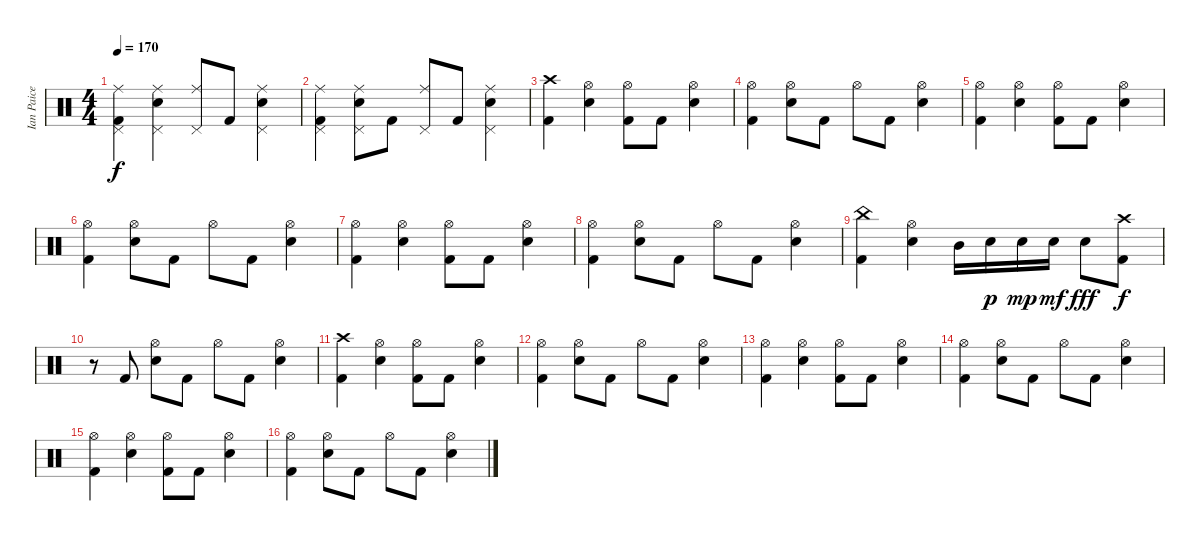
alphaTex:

\track ("Ian Paice" "Ian Paice") {instrument percussion}
\staff {score}
\articulation defaults
\ts (4 4)
\tempo 170
\clef neutral
\ks c
("Ride (middle)" "Pedal Hi-Hat (hit)" "Kick (hit) 2").4{dy f} ("Ride (middle)" "Pedal Hi-Hat (hit)" "Electric Snare (hit)").4 ("Ride (middle)" "Pedal Hi-Hat (hit)").8 "Kick (hit) 2".8 ("Ride (middle)" "Pedal Hi-Hat (hit)" "Electric Snare (hit)").4 |
("Ride (middle)" "Pedal Hi-Hat (hit)" "Kick (hit) 2").4 ("Ride (middle)" "Pedal Hi-Hat (hit)" "Electric Snare (hit)").8 "Kick (hit) 2".8 ("Ride (middle)" "Pedal Hi-Hat (hit)").8 "Kick (hit) 2".8 ("Ride (middle)" "Pedal Hi-Hat (hit)" "Electric Snare (hit)").4 |
("Crash high (hit)" "Kick (hit) 2").4 ("Hi-Hat (open)" "Electric Snare (hit)").4 ("Hi-Hat (open)" "Kick (hit) 2").8 "Kick (hit) 2".8 ("Hi-Hat (open)" "Electric Snare (hit)").4 |
("Hi-Hat (open)" "Kick (hit) 2").4 ("Hi-Hat (open)" "Electric Snare (hit)").8 "Kick (hit) 2".8 "Hi-Hat (open)".8 "Kick (hit) 2".8 ("Hi-Hat (open)" "Electric Snare (hit)").4 |
("Hi-Hat (open)" "Kick (hit) 2").4 ("Hi-Hat (open)" "Electric Snare (hit)").4 ("Hi-Hat (open)" "Kick (hit) 2").8 "Kick (hit) 2".8 ("Hi-Hat (open)" "Electric Snare (hit)").4 |
("Hi-Hat (open)" "Kick (hit) 2").4 ("Hi-Hat (open)" "Electric Snare (hit)").8 "Kick (hit) 2".8 "Hi-Hat (open)".8 "Kick (hit) 2".8 ("Hi-Hat (open)" "Electric Snare (hit)").4 |
("Hi-Hat (open)" "Kick (hit) 2").4 ("Hi-Hat (open)" "Electric Snare (hit)").4 ("Hi-Hat (open)" "Kick (hit) 2").8 "Kick (hit) 2".8 ("Hi-Hat (open)" "Electric Snare (hit)").4 |
("Hi-Hat (open)" "Kick (hit) 2").4 ("Hi-Hat (open)" "Electric Snare (hit)").8 "Kick (hit) 2".8 "Hi-Hat (open)".8 "Kick (hit) 2".8 ("Hi-Hat (open)" "Electric Snare (hit)").4 |
("China (hit)" "Kick (hit) 2").4 ("Hi-Hat (open)" "Electric Snare (hit)").4 "Mid Tom (hit)".16 "Electric Snare (hit)".16{dy p} "Electric Snare (hit)".16{dy mp} "Electric Snare (hit)".16{dy mf} "Electric Snare (hit)".8{dy fff} ("Crash high (hit)" "Kick (hit) 2").8{dy f} |
r.8 "Kick (hit) 2".8 ("Hi-Hat (open)" "Electric Snare (hit)").8 "Kick (hit) 2".8 "Hi-Hat (open)".8 "Kick (hit) 2".8 ("Hi-Hat (open)" "Electric Snare (hit)").4 |
("Crash high (hit)" "Kick (hit) 2").4 ("Hi-Hat (open)" "Electric Snare (hit)").4 ("Hi-Hat (open)" "Kick (hit) 2").8 "Kick (hit) 2".8 ("Hi-Hat (open)" "Electric Snare (hit)").4 |
("Hi-Hat (open)" "Kick (hit) 2").4 ("Hi-Hat (open)" "Electric Snare (hit)").8 "Kick (hit) 2".8 "Hi-Hat (open)".8 "Kick (hit) 2".8 ("Hi-Hat (open)" "Electric Snare (hit)").4 |
("Hi-Hat (open)" "Kick (hit) 2").4 ("Hi-Hat (open)" "Electric Snare (hit)").4 ("Hi-Hat (open)" "Kick (hit) 2").8 "Kick (hit) 2".8 ("Hi-Hat (open)" "Electric Snare (hit)").4 |
("Hi-Hat (open)" "Kick (hit) 2").4 ("Hi-Hat (open)" "Electric Snare (hit)").8 "Kick (hit) 2".8 "Hi-Hat (open)".8 "Kick (hit) 2".8 ("Hi-Hat (open)" "Electric Snare (hit)").4 |
("Hi-Hat (open)" "Kick (hit) 2").4 ("Hi-Hat (open)" "Electric Snare (hit)").4 ("Hi-Hat (open)" "Kick (hit) 2").8 "Kick (hit) 2".8 ("Hi-Hat (open)" "Electric Snare (hit)").4 |
("Hi-Hat (open)" "Kick (hit) 2").4 ("Hi-Hat (open)" "Electric Snare (hit)").8 "Kick (hit) 2".8 "Hi-Hat (open)".8 "Kick (hit) 2".8 ("Hi-Hat (open)" "Electric Snare (hit)").4
